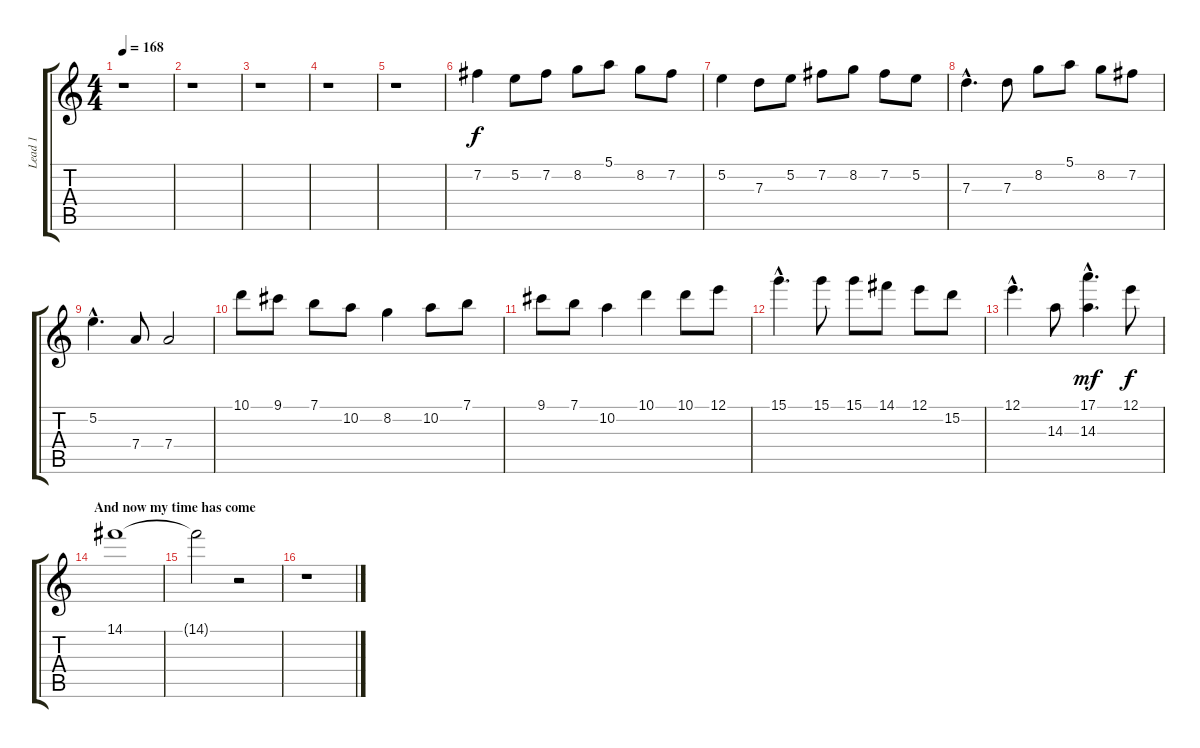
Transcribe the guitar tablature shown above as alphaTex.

\track ("Lead 1" "Lead 1") {instrument overdrivenguitar}
\staff {score tabs}
\tuning (E4 B3 G3 D3 A2 E2) {hide}
\ts (4 4)
\tempo 168
\clef g2
\ks c
r.1{dy f} |
r.1 |
r.1 |
r.1 |
r.1 |
\section ("" "")
7.2.4{volume 13} 5.2.8 7.2.8 8.2.8 5.1.8 8.2.8 7.2.8 |
5.2.4 7.3.8 5.2.8 7.2.8 8.2.8 7.2.8 5.2.8 |
7.3{hac}.4{d} 7.3.8 8.2.8 5.1.8 8.2.8 7.2.8 |
5.2{hac}.4{d} 7.4.8 7.4.2 |
10.1.8 9.1.8 7.1.8 10.2.8 8.2.4 10.2.8 7.1.8 |
9.1.8 7.1.8 10.2.4 10.1.4 10.1.8 12.1.8 |
15.1{hac}.4{d} 15.1.8 15.1.8 14.1.8 12.1.8 15.2.8 |
12.1{hac}.4{d} 14.3.8 (17.1{hac} 14.3{hac}).4{d dy mf} 12.1.8{dy f} |
\section ("" "And now my time has come")
14.1.1{volume 0} |
14.1{t}.2 r.2 |
r.1
